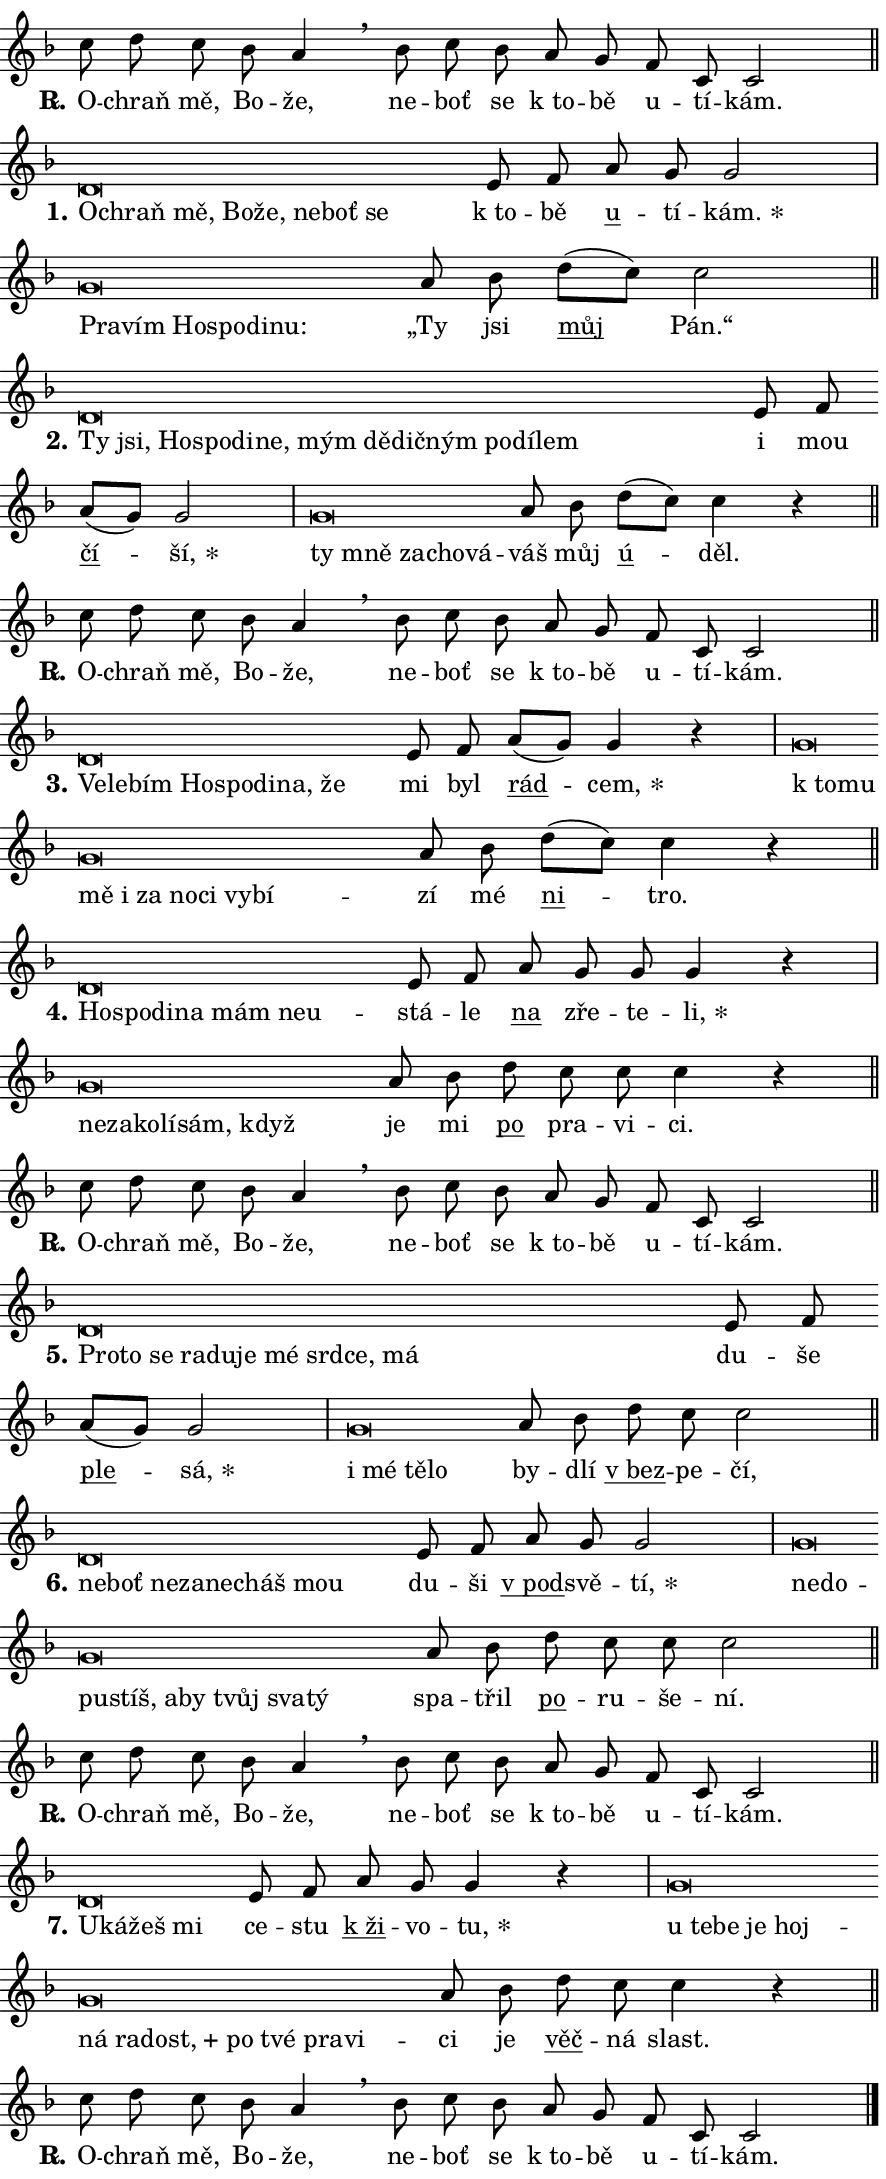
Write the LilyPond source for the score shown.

\version "2.24.0"
\header { tagline = "" }
\paper {
  indent = 0\cm
  top-margin = 0\cm
  right-margin = 0.13\cm % to fit lyric hyphens
  bottom-margin = 0\cm
  left-margin = 0\cm
  paper-width = 15\cm
  page-breaking = #ly:one-page-breaking
  system-system-spacing.basic-distance = #11
  score-system-spacing.basic-distance = #11
  ragged-last = ##f
}


%% Author: Thomas Morley
%% https://lists.gnu.org/archive/html/lilypond-user/2020-05/msg00002.html
#(define (line-position grob)
"Returns position of @var[grob} in current system:
   @code{'start}, if at first time-step
   @code{'end}, if at last time-step
   @code{'middle} otherwise
"
  (let* ((col (ly:item-get-column grob))
         (ln (ly:grob-object col 'left-neighbor))
         (rn (ly:grob-object col 'right-neighbor))
         (col-to-check-left (if (ly:grob? ln) ln col))
         (col-to-check-right (if (ly:grob? rn) rn col))
         (break-dir-left
           (and
             (ly:grob-property col-to-check-left 'non-musical #f)
             (ly:item-break-dir col-to-check-left)))
         (break-dir-right
           (and
             (ly:grob-property col-to-check-right 'non-musical #f)
             (ly:item-break-dir col-to-check-right))))
        (cond ((eqv? 1 break-dir-left) 'start)
              ((eqv? -1 break-dir-right) 'end)
              (else 'middle))))

#(define (tranparent-at-line-position vctor)
  (lambda (grob)
  "Relying on @code{line-position} select the relevant enry from @var{vctor}.
Used to determine transparency,"
    (case (line-position grob)
      ((end) (not (vector-ref vctor 0)))
      ((middle) (not (vector-ref vctor 1)))
      ((start) (not (vector-ref vctor 2))))))

noteHeadBreakVisibility =
#(define-music-function (break-visibility)(vector?)
"Makes @code{NoteHead}s transparent relying on @var{break-visibility}"
#{
  \override NoteHead.transparent =
    #(tranparent-at-line-position break-visibility)
#})

#(define delete-ledgers-for-transparent-note-heads
  (lambda (grob)
    "Reads whether a @code{NoteHead} is transparent.
If so this @code{NoteHead} is removed from @code{'note-heads} from
@var{grob}, which is supposed to be @code{LedgerLineSpanner}.
As a result ledgers are not printed for this @code{NoteHead}"
    (let* ((nhds-array (ly:grob-object grob 'note-heads))
           (nhds-list
             (if (ly:grob-array? nhds-array)
                 (ly:grob-array->list nhds-array)
                 '()))
           ;; Relies on the transparent-property being done before
           ;; Staff.LedgerLineSpanner.after-line-breaking is executed.
           ;; This is fragile ...
           (to-keep
             (remove
               (lambda (nhd)
                 (ly:grob-property nhd 'transparent #f))
               nhds-list)))
      ;; TODO find a better method to iterate over grob-arrays, similiar
      ;; to filter/remove etc for lists
      ;; For now rebuilt from scratch
      (set! (ly:grob-object grob 'note-heads)  '())
      (for-each
        (lambda (nhd)
          (ly:pointer-group-interface::add-grob grob 'note-heads nhd))
        to-keep))))

squashNotes = {
  \override NoteHead.X-extent = #'(-0.2 . 0.2)
  \override NoteHead.Y-extent = #'(-0.75 . 0)
  \override NoteHead.stencil =
    #(lambda (grob)
       (let ((pos (ly:grob-property grob 'staff-position)))
         (begin
           (if (< pos -7) (display "ERROR: Lower brevis then expected\n") (display ""))
           (if (<= pos -6) ly:text-interface::print ly:note-head::print))))
}
unSquashNotes = {
  \revert NoteHead.X-extent
  \revert NoteHead.Y-extent
  \revert NoteHead.stencil
}

hideNotes = \noteHeadBreakVisibility #begin-of-line-visible
unHideNotes = \noteHeadBreakVisibility #all-visible

% work-around for resetting accidentals
% https://lilypond.org/doc/v2.23/Documentation/notation/displaying-rhythms#unmetered-music
cadenzaMeasure = {
  \cadenzaOff
  \partial 1024 s1024
  \cadenzaOn
}

#(define-markup-command (accent layout props text) (markup?)
  "Underline accented syllable"
  (interpret-markup layout props
    #{\markup \override #'(offset . 4.3) \underline { #text }#}))

responsum = \markup \concat {
  "R" \hspace #-1.05 \path #0.1 #'((moveto 0 0.07) (lineto 0.9 0.8)) \hspace #0.05 "."
}

spaceSize = #0.6828661417322834 % exact space size for TeX Gyre Schola

\layout {
  \context {
    \Staff
    \remove "Time_signature_engraver"
    \override LedgerLineSpanner.after-line-breaking = #delete-ledgers-for-transparent-note-heads
  }
  \context {
    \Lyrics {
      \override LyricSpace.minimum-distance = \spaceSize
      \override LyricText.font-name = #"TeX Gyre Schola"
      \override LyricText.font-size = 1
      \override StanzaNumber.font-name = #"TeX Gyre Schola Bold"
      \override StanzaNumber.font-size = 1
    }
  }
  \context {
    \Score 
    \override NoteHead.text =
      #(lambda (grob) 
        (let ((pos (ly:grob-property grob 'staff-position)))
          #{\markup {
            \combine
              \halign #-0.55 \raise #(if (= pos -6) 0 0.5) \override #'(thickness . 2) \draw-line #'(3.2 . 0)
              \musicglyph "noteheads.sM1"
          }#}))
  }
}

% magnetic-lyrics.ily
%
%   written by
%     Jean Abou Samra <jean@abou-samra.fr>
%     Werner Lemberg <wl@gnu.org>
%
%   adapted by
%     Jiri Hon <jiri.hon@gmail.com>
%
% Version 2022-Apr-15

% https://www.mail-archive.com/lilypond-user@gnu.org/msg149350.html

#(define (Left_hyphen_pointer_engraver context)
   "Collect syllable-hyphen-syllable occurrences in lyrics and store
them in properties.  This engraver only looks to the left.  For
example, if the lyrics input is @code{foo -- bar}, it does the
following.

@itemize @bullet
@item
Set the @code{text} property of the @code{LyricHyphen} grob between
@q{foo} and @q{bar} to @code{foo}.

@item
Set the @code{left-hyphen} property of the @code{LyricText} grob with
text @q{foo} to the @code{LyricHyphen} grob between @q{foo} and
@q{bar}.
@end itemize

Use this auxiliary engraver in combination with the
@code{lyric-@/text::@/apply-@/magnetic-@/offset!} hook."
   (let ((hyphen #f)
         (text #f))
     (make-engraver
      (acknowledgers
       ((lyric-syllable-interface engraver grob source-engraver)
        (set! text grob)))
      (end-acknowledgers
       ((lyric-hyphen-interface engraver grob source-engraver)
        ;(when (not (grob::has-interface grob 'lyric-space-interface))
          (set! hyphen grob)));)
      ((stop-translation-timestep engraver)
       (when (and text hyphen)
         (ly:grob-set-object! text 'left-hyphen hyphen))
       (set! text #f)
       (set! hyphen #f)))))

#(define (lyric-text::apply-magnetic-offset! grob)
   "If the space between two syllables is less than the value in
property @code{LyricText@/.details@/.squash-threshold}, move the right
syllable to the left so that it gets concatenated with the left
syllable.

Use this function as a hook for
@code{LyricText@/.after-@/line-@/breaking} if the
@code{Left_@/hyphen_@/pointer_@/engraver} is active."
   (let ((hyphen (ly:grob-object grob 'left-hyphen #f)))
     (when hyphen
       (let ((left-text (ly:spanner-bound hyphen LEFT)))
         (when (grob::has-interface left-text 'lyric-syllable-interface)
           (let* ((common (ly:grob-common-refpoint grob left-text X))
                  (this-x-ext (ly:grob-extent grob common X))
                  (left-x-ext
                   (begin
                     ;; Trigger magnetism for left-text.
                     (ly:grob-property left-text 'after-line-breaking)
                     (ly:grob-extent left-text common X)))
                  ;; `delta` is the gap width between two syllables.
                  (delta (- (interval-start this-x-ext)
                            (interval-end left-x-ext)))
                  (details (ly:grob-property grob 'details))
                  (threshold (assoc-get 'squash-threshold details 0.2)))
             (when (< delta threshold)
               (let* (;; We have to manipulate the input text so that
                      ;; ligatures crossing syllable boundaries are not
                      ;; disabled.  For languages based on the Latin
                      ;; script this is essentially a beautification.
                      ;; However, for non-Western scripts it can be a
                      ;; necessity.
                      (lt (ly:grob-property left-text 'text))
                      (rt (ly:grob-property grob 'text))
                      (is-space (grob::has-interface hyphen 'lyric-space-interface))
                      (space (if is-space " " ""))
                      (extra-delta (if is-space spaceSize 0))
                      ;; Append new syllable.
                      (ltrt-space (if (and (string? lt) (string? rt))
                                (string-append lt space rt)
                                (make-concat-markup (list lt space rt))))
                      ;; Right-align `ltrt` to the right side.
                      (ltrt-space-markup (grob-interpret-markup
                               grob
                               (make-translate-markup
                                (cons (interval-length this-x-ext) 0)
                                (make-right-align-markup ltrt-space)))))
                 (begin
                   ;; Don't print `left-text`.
                   (ly:grob-set-property! left-text 'stencil #f)
                   ;; Set text and stencil (which holds all collected
                   ;; syllables so far) and shift it to the left.
                   (ly:grob-set-property! grob 'text ltrt-space)
                   (ly:grob-set-property! grob 'stencil ltrt-space-markup)
                   (ly:grob-translate-axis! grob (- (- delta extra-delta)) X))))))))))


#(define (lyric-hyphen::displace-bounds-first grob)
   ;; Make very sure this callback isn't triggered too early.
   (let ((left (ly:spanner-bound grob LEFT))
         (right (ly:spanner-bound grob RIGHT)))
     (ly:grob-property left 'after-line-breaking)
     (ly:grob-property right 'after-line-breaking)
     (ly:lyric-hyphen::print grob)))

squashThreshold = #0.4

\layout {
  \context {
    \Lyrics
    \consists #Left_hyphen_pointer_engraver
    \override LyricText.after-line-breaking =
      #lyric-text::apply-magnetic-offset!
    \override LyricHyphen.stencil = #lyric-hyphen::displace-bounds-first
    \override LyricText.details.squash-threshold = \squashThreshold
    \override LyricHyphen.minimum-distance = 0
    \override LyricHyphen.minimum-length = \squashThreshold
  }
}

squashText = \override LyricText.details.squash-threshold = 9999
unSquashText = \override LyricText.details.squash-threshold = \squashThreshold

leftText = \override LyricText.self-alignment-X = #LEFT
unLeftText = \revert LyricText.self-alignment-X

starOffset = #(lambda (grob) 
                (let ((x_offset (ly:self-alignment-interface::aligned-on-x-parent grob)))
                  (if (= x_offset 0) 0 (+ x_offset 1.2))))

star = #(define-music-function (syllable)(string?)
"Append star separator at the end of a syllable"
#{
  \once \override LyricText.X-offset = #starOffset
  \lyricmode { \markup {
    #syllable
    \override #'((font-name . "TeX Gyre Schola Bold")) \hspace #0.2 \lower #0.65 \larger "*"
  } }
#})

starAccent = #(define-music-function (syllable)(string?)
"Append star separator at the end of a syllable and make accent"
#{
  \once \override LyricText.X-offset = #starOffset
  \lyricmode { \markup {
    \accent #syllable
    \override #'((font-name . "TeX Gyre Schola Bold")) \hspace #0.2 \lower #0.65 \larger "*"
  } }
#})

breath = #(define-music-function (syllable)(string?)
"Append breathing indicator at the end of a syllable"
#{
  \lyricmode { \markup { #syllable "+" } }
#})

optionalBreath = #(define-music-function (syllable)(string?)
"Append optional breathing indicator at the end of a syllable"
#{
  \lyricmode { \markup { #syllable "(+)" } }
#})


\score {
    <<
        \new Voice = "melody" { \cadenzaOn \key f \major \relative { c''8 d c bes a4 \breathe \bar "" bes8 c bes \bar "" a g \bar "" f c c2 \cadenzaMeasure \bar "||" \break } }
        \new Lyrics \lyricsto "melody" { \lyricmode { \set stanza = \responsum
O -- chraň mě, Bo -- že, ne -- boť se "k to" -- bě u -- tí -- kám. } }
    >>
    \layout {}
}

\score {
    <<
        \new Voice = "melody" { \cadenzaOn \key f \major \relative { \squashNotes d'\breve*1/16 \hideNotes \breve*1/16 \bar "" \breve*1/16 \bar "" \breve*1/16 \bar "" \breve*1/16 \bar "" \breve*1/16 \bar "" \breve*1/16 \breve*1/16 \bar "" \unHideNotes \unSquashNotes e8 f \bar "" a g g2 \cadenzaMeasure \bar "|" \squashNotes g\breve*1/16 \hideNotes \breve*1/16 \bar "" \breve*1/16 \bar "" \breve*1/16 \bar "" \breve*1/16 \breve*1/16 \bar "" \unHideNotes \unSquashNotes a8 bes \bar "" d[( c)] c2 \cadenzaMeasure \bar "||" \break } }
        \new Lyrics \lyricsto "melody" { \lyricmode { \set stanza = "1."
\leftText O -- \squashText chraň mě, Bo -- že, ne -- boť se \unLeftText \unSquashText "k to" -- bě \markup \accent u -- tí -- \star kám. \leftText Pra -- \squashText vím Ho -- spo -- di -- nu: \unLeftText \unSquashText „Ty jsi \markup \accent můj Pán.“ } }
    >>
    \layout {}
}

\score {
    <<
        \new Voice = "melody" { \cadenzaOn \key f \major \relative { \squashNotes d'\breve*1/16 \hideNotes \breve*1/16 \bar "" \breve*1/16 \bar "" \breve*1/16 \bar "" \breve*1/16 \bar "" \breve*1/16 \bar "" \breve*1/16 \bar "" \breve*1/16 \bar "" \breve*1/16 \bar "" \breve*1/16 \bar "" \breve*1/16 \bar "" \breve*1/16 \breve*1/16 \bar "" \unHideNotes \unSquashNotes e8 f \bar "" a[( g)] g2 \cadenzaMeasure \bar "|" \squashNotes g\breve*1/16 \hideNotes \breve*1/16 \bar "" \breve*1/16 \bar "" \breve*1/16 \breve*1/16 \bar "" \unHideNotes \unSquashNotes a8 bes \bar "" d[( c)] c4 r \cadenzaMeasure \bar "||" \break } }
        \new Lyrics \lyricsto "melody" { \lyricmode { \set stanza = "2."
\leftText Ty \squashText jsi, Ho -- spo -- di -- ne, mým dě -- dič -- ným po -- dí -- lem \unLeftText \unSquashText i mou \markup \accent čí -- \star ší, \leftText ty \squashText mně za -- cho -- vá -- \unLeftText \unSquashText váš můj \markup \accent ú -- děl. } }
    >>
    \layout {}
}

\score {
    <<
        \new Voice = "melody" { \cadenzaOn \key f \major \relative { c''8 d c bes a4 \breathe \bar "" bes8 c bes \bar "" a g \bar "" f c c2 \cadenzaMeasure \bar "||" \break } }
        \new Lyrics \lyricsto "melody" { \lyricmode { \set stanza = \responsum
O -- chraň mě, Bo -- že, ne -- boť se "k to" -- bě u -- tí -- kám. } }
    >>
    \layout {}
}

\score {
    <<
        \new Voice = "melody" { \cadenzaOn \key f \major \relative { \squashNotes d'\breve*1/16 \hideNotes \breve*1/16 \bar "" \breve*1/16 \bar "" \breve*1/16 \bar "" \breve*1/16 \bar "" \breve*1/16 \bar "" \breve*1/16 \breve*1/16 \bar "" \unHideNotes \unSquashNotes e8 f \bar "" a[( g)] g4 r \cadenzaMeasure \bar "|" \squashNotes g\breve*1/16 \hideNotes \breve*1/16 \bar "" \breve*1/16 \bar "" \breve*1/16 \bar "" \breve*1/16 \bar "" \breve*1/16 \bar "" \breve*1/16 \bar "" \breve*1/16 \breve*1/16 \bar "" \unHideNotes \unSquashNotes a8 bes \bar "" d[( c)] c4 r \cadenzaMeasure \bar "||" \break } }
        \new Lyrics \lyricsto "melody" { \lyricmode { \set stanza = "3."
\leftText Ve -- \squashText le -- bím Ho -- spo -- di -- na, že \unLeftText \unSquashText mi byl \markup \accent rád -- \star cem, \leftText "k to" -- \squashText mu mě i za no -- ci vy -- bí -- \unLeftText \unSquashText zí mé \markup \accent ni -- tro. } }
    >>
    \layout {}
}

\score {
    <<
        \new Voice = "melody" { \cadenzaOn \key f \major \relative { \squashNotes d'\breve*1/16 \hideNotes \breve*1/16 \bar "" \breve*1/16 \bar "" \breve*1/16 \bar "" \breve*1/16 \bar "" \breve*1/16 \breve*1/16 \bar "" \unHideNotes \unSquashNotes e8 f \bar "" a g g g4 r \cadenzaMeasure \bar "|" \squashNotes g\breve*1/16 \hideNotes \breve*1/16 \bar "" \breve*1/16 \bar "" \breve*1/16 \bar "" \breve*1/16 \breve*1/16 \bar "" \unHideNotes \unSquashNotes a8 bes \bar "" d c c c4 r \cadenzaMeasure \bar "||" \break } }
        \new Lyrics \lyricsto "melody" { \lyricmode { \set stanza = "4."
\leftText Ho -- \squashText spo -- di -- na mám ne -- u -- \unLeftText \unSquashText stá -- le \markup \accent na zře -- te -- \star li, \leftText ne -- \squashText za -- ko -- lí -- sám, když \unLeftText \unSquashText je mi \markup \accent po pra -- vi -- ci. } }
    >>
    \layout {}
}

\score {
    <<
        \new Voice = "melody" { \cadenzaOn \key f \major \relative { c''8 d c bes a4 \breathe \bar "" bes8 c bes \bar "" a g \bar "" f c c2 \cadenzaMeasure \bar "||" \break } }
        \new Lyrics \lyricsto "melody" { \lyricmode { \set stanza = \responsum
O -- chraň mě, Bo -- že, ne -- boť se "k to" -- bě u -- tí -- kám. } }
    >>
    \layout {}
}

\score {
    <<
        \new Voice = "melody" { \cadenzaOn \key f \major \relative { \squashNotes d'\breve*1/16 \hideNotes \breve*1/16 \bar "" \breve*1/16 \bar "" \breve*1/16 \bar "" \breve*1/16 \bar "" \breve*1/16 \bar "" \breve*1/16 \bar "" \breve*1/16 \bar "" \breve*1/16 \breve*1/16 \bar "" \unHideNotes \unSquashNotes e8 f \bar "" a[( g)] g2 \cadenzaMeasure \bar "|" \squashNotes g\breve*1/16 \hideNotes \breve*1/16 \bar "" \breve*1/16 \breve*1/16 \bar "" \unHideNotes \unSquashNotes a8 bes \bar "" d c c2 \cadenzaMeasure \bar "||" \break } }
        \new Lyrics \lyricsto "melody" { \lyricmode { \set stanza = "5."
\leftText Pro -- \squashText to se ra -- du -- je mé srd -- ce, má \unLeftText \unSquashText du -- še \markup \accent ple -- \star sá, \leftText i \squashText mé tě -- lo \unLeftText \unSquashText by -- dlí \markup \accent "v bez" -- pe -- čí, } }
    >>
    \layout {}
}

\score {
    <<
        \new Voice = "melody" { \cadenzaOn \key f \major \relative { \squashNotes d'\breve*1/16 \hideNotes \breve*1/16 \bar "" \breve*1/16 \bar "" \breve*1/16 \bar "" \breve*1/16 \bar "" \breve*1/16 \breve*1/16 \bar "" \unHideNotes \unSquashNotes e8 f \bar "" a g g2 \cadenzaMeasure \bar "|" \squashNotes g\breve*1/16 \hideNotes \breve*1/16 \bar "" \breve*1/16 \bar "" \breve*1/16 \bar "" \breve*1/16 \bar "" \breve*1/16 \bar "" \breve*1/16 \bar "" \breve*1/16 \breve*1/16 \bar "" \unHideNotes \unSquashNotes a8 bes \bar "" d c c c2 \cadenzaMeasure \bar "||" \break } }
        \new Lyrics \lyricsto "melody" { \lyricmode { \set stanza = "6."
\leftText ne -- \squashText boť ne -- za -- ne -- cháš mou \unLeftText \unSquashText du -- ši \markup \accent "v pod" -- svě -- \star tí, \leftText ne -- \squashText do -- pu -- stíš, a -- by tvůj sva -- tý \unLeftText \unSquashText spa -- třil \markup \accent po -- ru -- še -- ní. } }
    >>
    \layout {}
}

\score {
    <<
        \new Voice = "melody" { \cadenzaOn \key f \major \relative { c''8 d c bes a4 \breathe \bar "" bes8 c bes \bar "" a g \bar "" f c c2 \cadenzaMeasure \bar "||" \break } }
        \new Lyrics \lyricsto "melody" { \lyricmode { \set stanza = \responsum
O -- chraň mě, Bo -- že, ne -- boť se "k to" -- bě u -- tí -- kám. } }
    >>
    \layout {}
}

\score {
    <<
        \new Voice = "melody" { \cadenzaOn \key f \major \relative { \squashNotes d'\breve*1/16 \hideNotes \breve*1/16 \bar "" \breve*1/16 \breve*1/16 \bar "" \unHideNotes \unSquashNotes e8 f \bar "" a g g4 r \cadenzaMeasure \bar "|" \squashNotes g\breve*1/16 \hideNotes \breve*1/16 \bar "" \breve*1/16 \bar "" \breve*1/16 \bar "" \breve*1/16 \bar "" \breve*1/16 \bar "" \breve*1/16 \bar "" \breve*1/16 \bar "" \breve*1/16 \bar "" \breve*1/16 \bar "" \breve*1/16 \breve*1/16 \bar "" \unHideNotes \unSquashNotes a8 bes \bar "" d c c4 r \cadenzaMeasure \bar "||" \break } }
        \new Lyrics \lyricsto "melody" { \lyricmode { \set stanza = "7."
\leftText U -- \squashText ká -- žeš mi \unLeftText \unSquashText ce -- stu \markup \accent "k ži" -- vo -- \star tu, \leftText u \squashText te -- be je hoj -- ná ra -- \breath "dost," po tvé pra -- vi -- \unLeftText \unSquashText ci je \markup \accent věč -- ná slast. } }
    >>
    \layout {}
}

\score {
    <<
        \new Voice = "melody" { \cadenzaOn \key f \major \relative { c''8 d c bes a4 \breathe \bar "" bes8 c bes \bar "" a g \bar "" f c c2 \cadenzaMeasure \bar "||" \break } \bar "|." }
        \new Lyrics \lyricsto "melody" { \lyricmode { \set stanza = \responsum
O -- chraň mě, Bo -- že, ne -- boť se "k to" -- bě u -- tí -- kám. } }
    >>
    \layout {}
}
